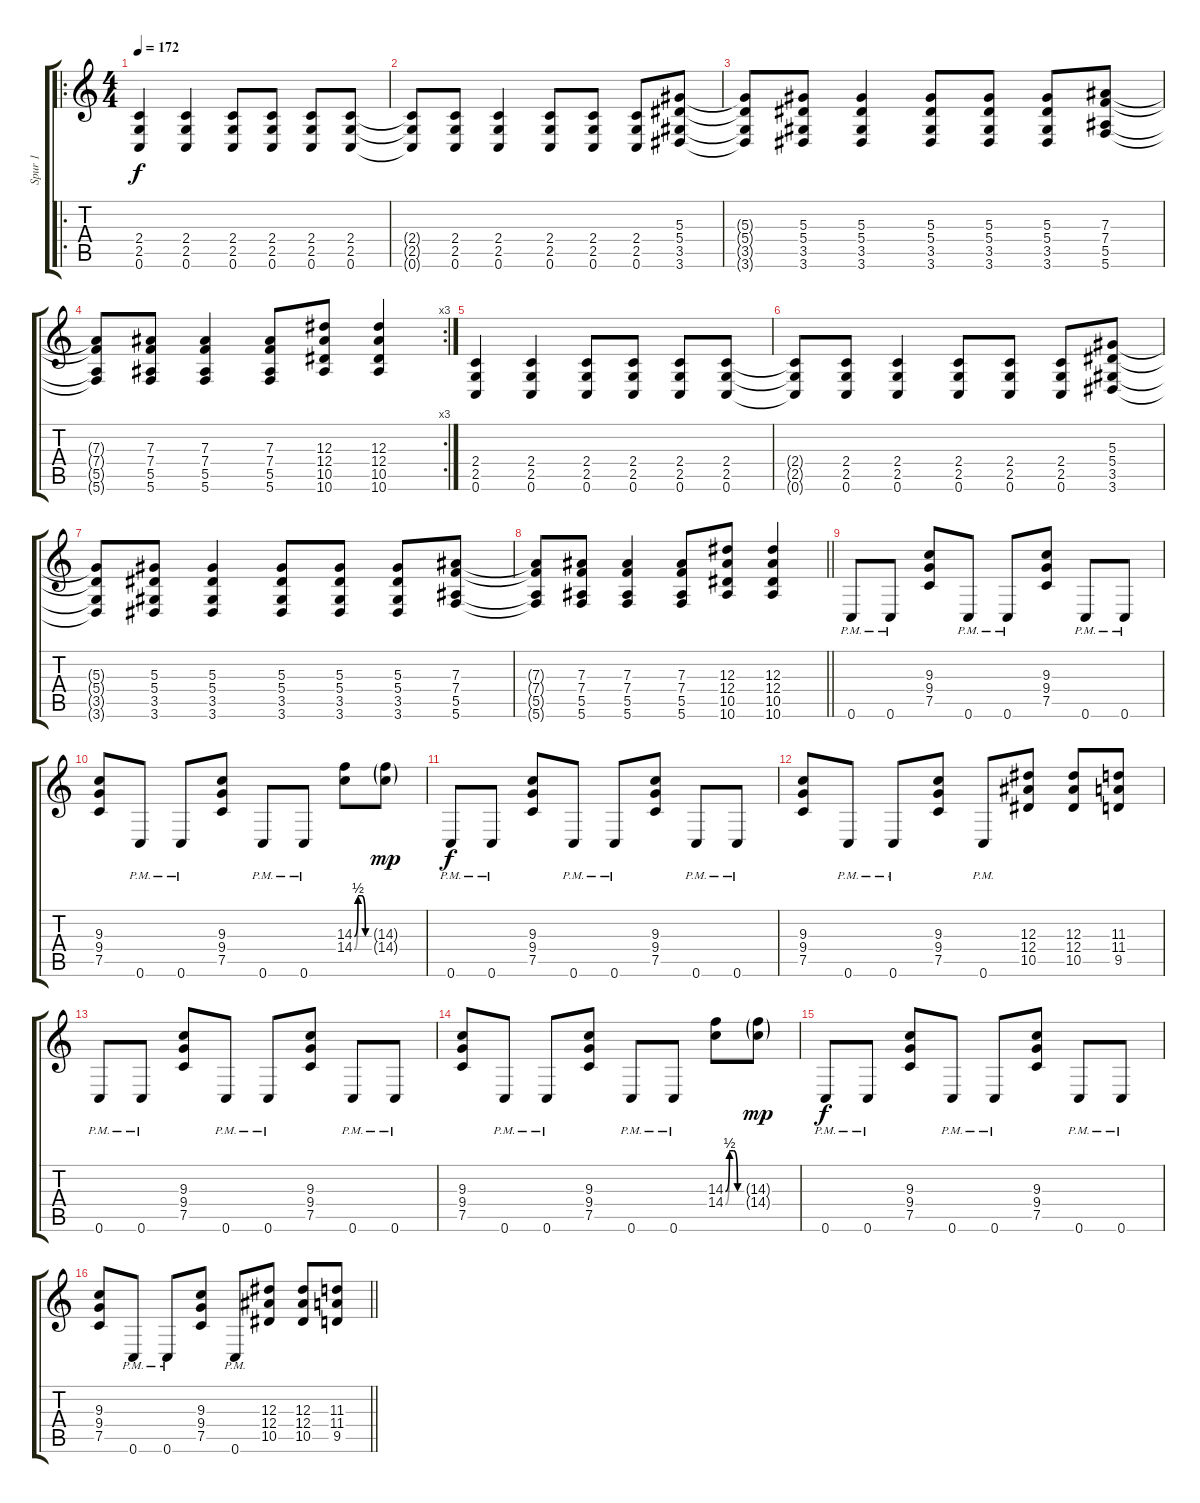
\track ("Spur 1" "Spur 1") {instrument distortionguitar}
\staff {score tabs}
\tuning (C4 G3 Eb3 Bb2 F2 C2) {hide}
\ro
\ts (4 4)
\tempo 172
\clef g2
\ks c
(2.4 2.5 0.6).4{dy f} (2.4 2.5 0.6).4 (2.4 2.5 0.6).8 (2.4 2.5 0.6).8 (2.4 2.5 0.6).8 (2.4 2.5 0.6).8 |
(2.4{t} 2.5{t} 0.6{t}).8 (2.4 2.5 0.6).8 (2.4 2.5 0.6).4 (2.4 2.5 0.6).8 (2.4 2.5 0.6).8 (2.4 2.5 0.6).8 (5.3 5.4 3.5 3.6).8 |
(5.3{t} 5.4{t} 3.5{t} 3.6{t}).8 (5.3 5.4 3.5 3.6).8 (5.3 5.4 3.5 3.6).4 (5.3 5.4 3.5 3.6).8 (5.3 5.4 3.5 3.6).8 (5.3 5.4 3.5 3.6).8 (7.3 7.4 5.5 5.6).8 |
\rc 3
(7.3{t} 7.4{t} 5.5{t} 5.6{t}).8 (7.3 7.4 5.5 5.6).8 (7.3 7.4 5.5 5.6).4 (7.3 7.4 5.5 5.6).8 (12.3 12.4 10.5 10.6).8 (12.3 12.4 10.5 10.6).4 |
(2.4 2.5 0.6).4 (2.4 2.5 0.6).4 (2.4 2.5 0.6).8 (2.4 2.5 0.6).8 (2.4 2.5 0.6).8 (2.4 2.5 0.6).8 |
(2.4{t} 2.5{t} 0.6{t}).8 (2.4 2.5 0.6).8 (2.4 2.5 0.6).4 (2.4 2.5 0.6).8 (2.4 2.5 0.6).8 (2.4 2.5 0.6).8 (5.3 5.4 3.5 3.6).8 |
(5.3{t} 5.4{t} 3.5{t} 3.6{t}).8 (5.3 5.4 3.5 3.6).8 (5.3 5.4 3.5 3.6).4 (5.3 5.4 3.5 3.6).8 (5.3 5.4 3.5 3.6).8 (5.3 5.4 3.5 3.6).8 (7.3 7.4 5.5 5.6).8 |
\barLineRight lightlight
(7.3{t} 7.4{t} 5.5{t} 5.6{t}).8 (7.3 7.4 5.5 5.6).8 (7.3 7.4 5.5 5.6).4 (7.3 7.4 5.5 5.6).8 (12.3 12.4 10.5 10.6).8 (12.3 12.4 10.5 10.6).4 |
0.6{pm}.8 0.6{pm}.8 (9.3 9.4 7.5).8 0.6{pm}.8 0.6{pm}.8 (9.3 9.4 7.5).8 0.6{pm}.8 0.6{pm}.8 |
(9.3 9.4 7.5).8 0.6{pm}.8 0.6{pm}.8 (9.3 9.4 7.5).8 0.6{pm}.8 0.6{pm}.8 (14.3{be (custom 0 0 15 2 30 2 45 0 60 0)} 14.4{be (custom 0 0 15 2 30 2 45 0 60 0)}).8 (14.3{g} 14.4{g}).8{dy mp} |
0.6{pm}.8{dy f} 0.6{pm}.8 (9.3 9.4 7.5).8 0.6{pm}.8 0.6{pm}.8 (9.3 9.4 7.5).8 0.6{pm}.8 0.6{pm}.8 |
(9.3 9.4 7.5).8 0.6{pm}.8 0.6{pm}.8 (9.3 9.4 7.5).8 0.6{pm}.8 (12.3 12.4 10.5).8 (12.3 12.4 10.5).8 (11.3 11.4 9.5).8 |
0.6{pm}.8 0.6{pm}.8 (9.3 9.4 7.5).8 0.6{pm}.8 0.6{pm}.8 (9.3 9.4 7.5).8 0.6{pm}.8 0.6{pm}.8 |
(9.3 9.4 7.5).8 0.6{pm}.8 0.6{pm}.8 (9.3 9.4 7.5).8 0.6{pm}.8 0.6{pm}.8 (14.3{be (custom 0 0 15 2 30 2 45 0 60 0)} 14.4{be (custom 0 0 15 2 30 2 45 0 60 0)}).8 (14.3{g} 14.4{g}).8{dy mp} |
0.6{pm}.8{dy f} 0.6{pm}.8 (9.3 9.4 7.5).8 0.6{pm}.8 0.6{pm}.8 (9.3 9.4 7.5).8 0.6{pm}.8 0.6{pm}.8 |
\barLineRight lightlight
(9.3 9.4 7.5).8 0.6{pm}.8 0.6{pm}.8 (9.3 9.4 7.5).8 0.6{pm}.8 (12.3 12.4 10.5).8 (12.3 12.4 10.5).8 (11.3 11.4 9.5).8
